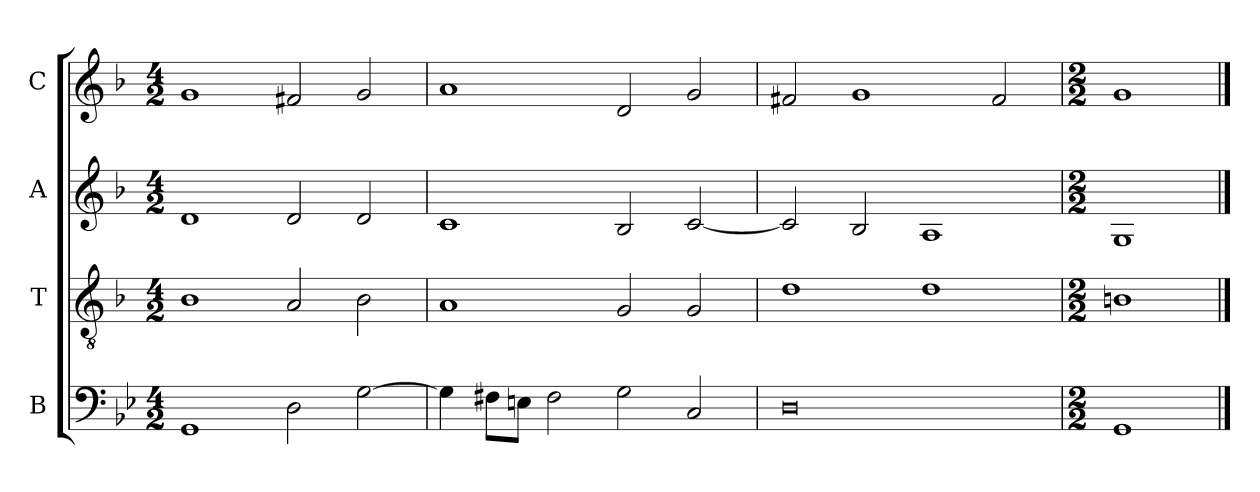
**kern	**kern	**kern	**kern
*part4	*part3	*part2	*part1
*staff4	*staff3	*staff2	*staff1
*I"B	*I"T	*I"A	*I"C
*I'B	*I'T	*I'A	*I'C
!!LO:PB:g=z
*clefF4	*clefGv2	*clefG2	*clefG2
*	*ITrd7c12	*	*
*k[b-e-]	*k[b-]	*k[b-]	*k[b-]
*B-:	*F:	*F:	*F:
*M4/2	*M4/2	*M4/2	*M4/2
=1	=1	=1	=1
1GGi	1BB-i	1di	1gi
2Di\	2AAi/	2di/	2f#Xi/
[>2Gi\	2BB-i\	2di/	2gi/
=2	=2	=2	=2
4Gi\]	1AAi	1ci	1ai
8F#Xi\L	.	.	.
8Eni\J	.	.	.
2F#i\	.	.	.
2Gi\	2GGi/	2B-i/	2di/
2Ci/	2GGi/	[<2ci/	2gi/
=3	=3	=3	=3
0Di	1Di	2ci/]	2f#Xi/
.	.	2B-i/	1gi
.	1Di	1Ai	.
.	.	.	2f#i/
=4	=4	=4	=4
*M2/2	*M2/2	*M2/2	*M2/2
1GGi	1BBni	1Gi	1gi
==	==	==	==
*-	*-	*-	*-
